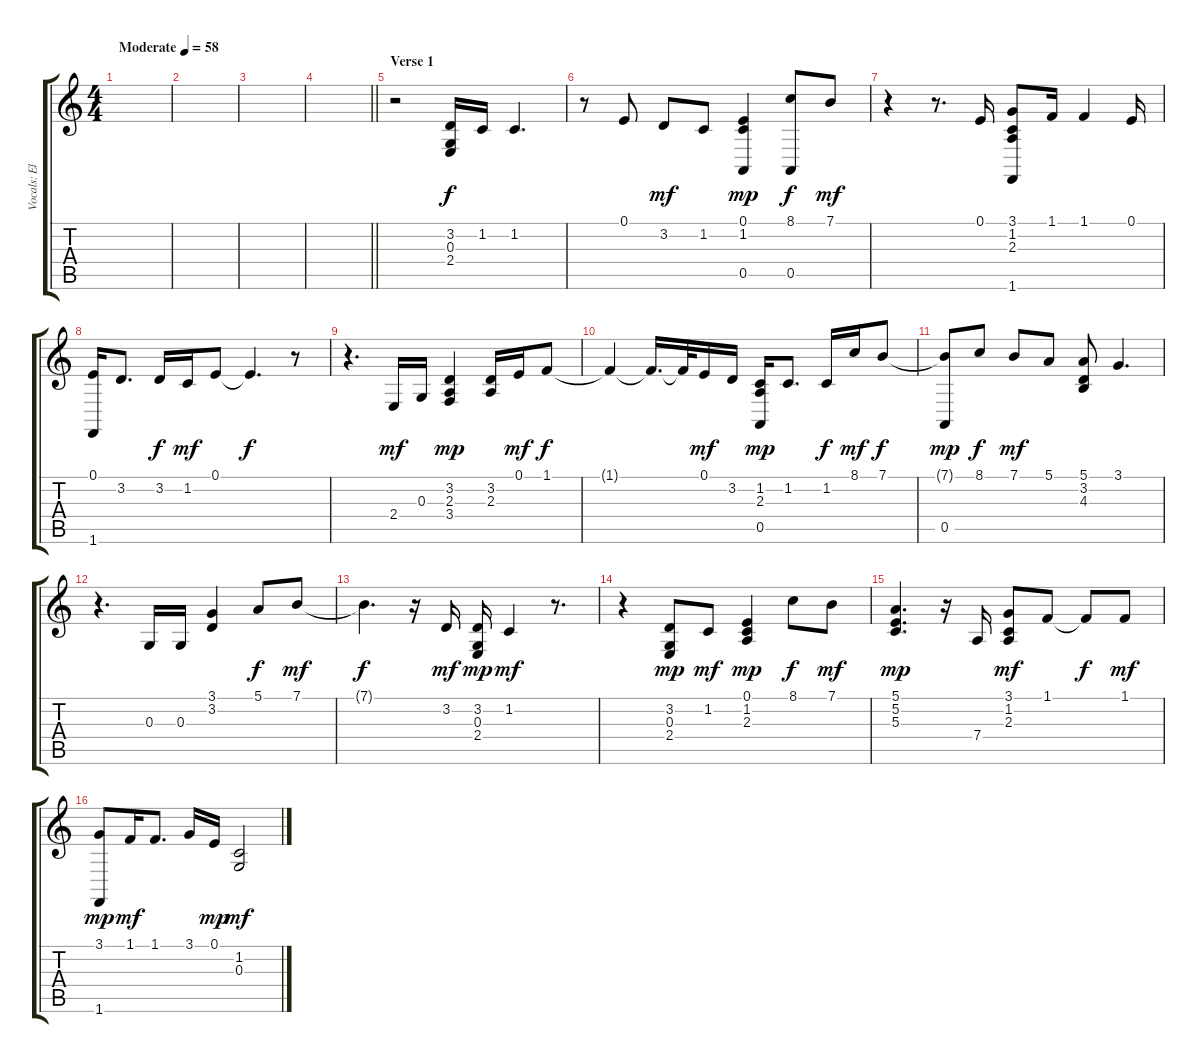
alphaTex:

\track ("Vocals: Elton John" "Vocals: El") {instrument lead2sawtooth}
\staff {score tabs}
\tuning (E4 B3 G3 D3 A2 E2) {hide}
\ts (4 4)
\tempo (58 "Moderate")
\clef g2
\ks c
|
|
|
\barLineRight lightlight
|
\section ("" "Verse 1")
r.2 (3.2 0.3 2.4).16 1.2.16 1.2.4{d} |
r.8 0.1.8{dy f} 3.2.8{dy mf} 1.2.8 (0.1 1.2 0.5).4{dy mp} (8.1 0.5).8{dy f} 7.1.8{dy mf} |
r.4 r.8{d} 0.1.16 (3.1 1.2 2.3 1.6).8 1.1.16 1.1.4 0.1.16 |
(0.1 1.6).16 3.2.8{d} 3.2.16{dy f} 1.2.16{dy mf} 0.1.8 0.1{t}.4{d dy f} r.8 |
r.4{d} 2.4.16{dy mf} 0.3.16 (3.2 2.3 3.4).4{dy mp} (3.2 2.3).16 0.1.16{dy mf} 1.1.8{dy f} |
1.1{t}.4 1.1{t}.16{d} 1.1{t}.32 0.1.16{dy mf} 3.2.16 (1.2 2.3 0.5).16{dy mp} 1.2.8{d} 1.2.16{dy f} 8.1.16{dy mf} 7.1.8{dy f} |
(7.1{t} 0.5).8{dy mp} 8.1.8{dy f} 7.1.8{dy mf} 5.1.8 (5.1 3.2 4.3).8 3.1.4{d} |
r.4{d} 0.3.16 0.3.16 (3.1 3.2).4 5.1.8{dy f} 7.1.8{dy mf} |
7.1{t}.4{d dy f} r.16 3.2.16{dy mf} (3.2 0.3 2.4).16{dy mp} 1.2.4{dy mf} r.8{d} |
r.4 (3.2 0.3 2.4).8{dy mp} 1.2.8{dy mf} (0.1 1.2 2.3).4{dy mp} 8.1.8{dy f} 7.1.8{dy mf} |
(5.1 5.2 5.3).4{d dy mp} r.16 7.4.16 (3.1 1.2 2.3).8{dy mf} 1.1.8 1.1{t}.8{dy f} 1.1.8{dy mf} |
(3.1 1.6).8{dy mp} 1.1.16{dy mf} 1.1.8{d} 3.1.16 0.1.16{dy mp} (1.2 0.3).2{dy mf}
